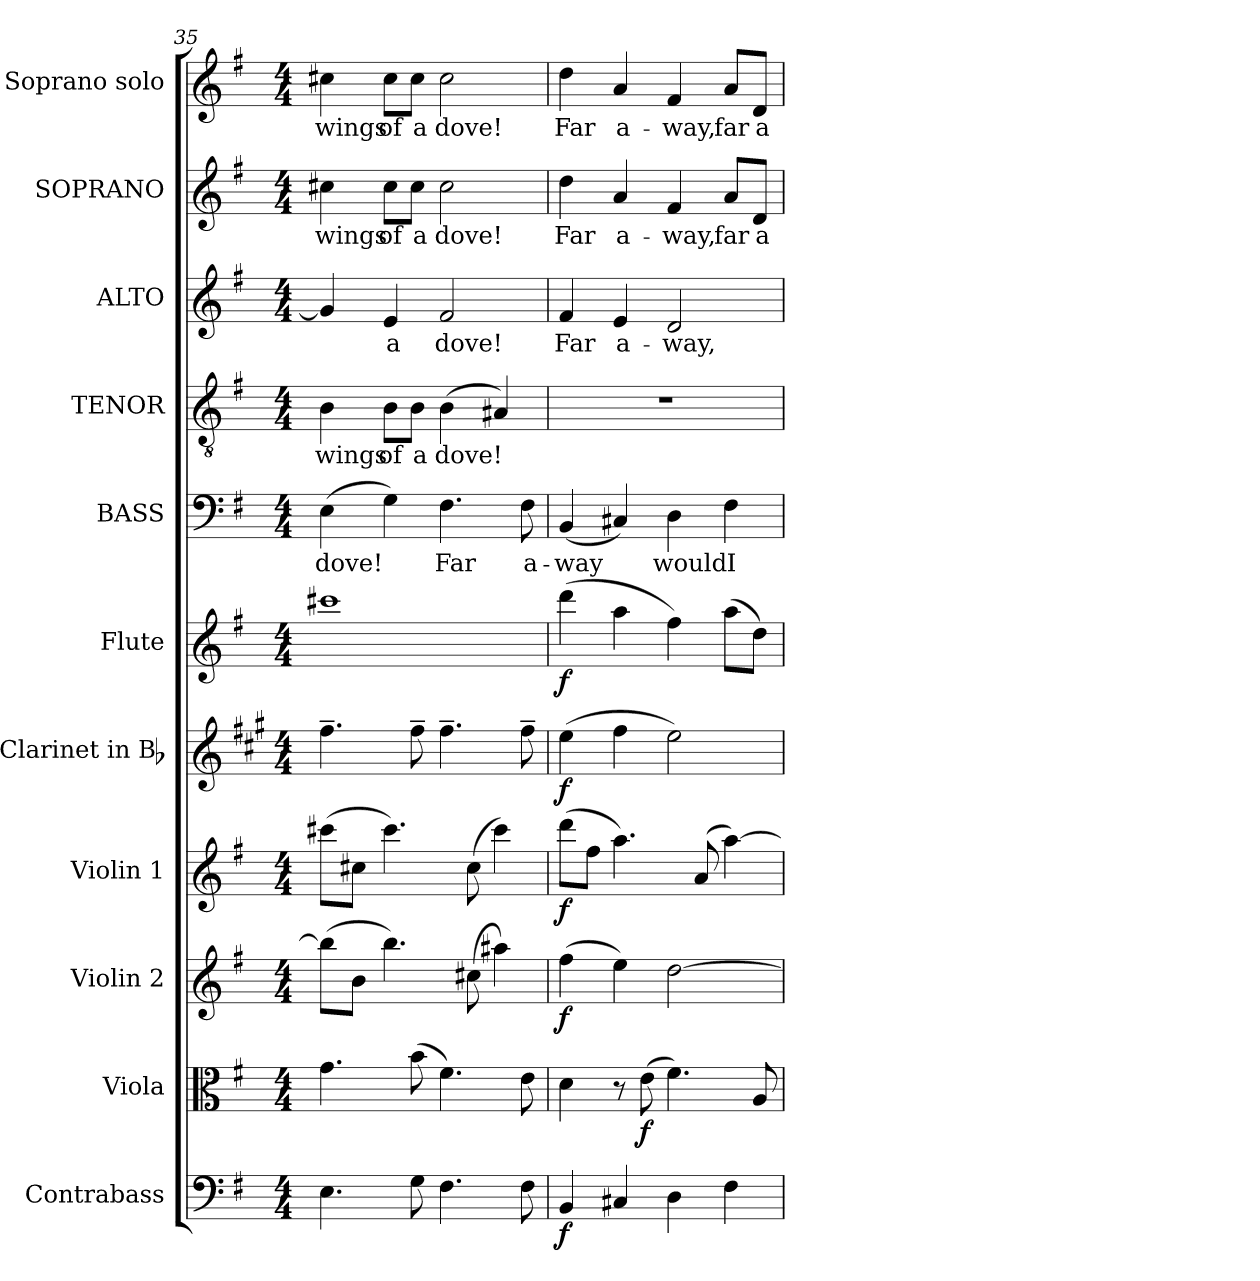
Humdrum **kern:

**kern	**dynam	**kern	**dynam	**kern	**dynam	**kern	**dynam	**kern	**dynam	**kern	**dynam	**kern	**text	**kern	**text	**kern	**text	**kern	**text	**kern	**text
*part11	*part11	*part10	*part10	*part9	*part9	*part8	*part8	*part7	*part7	*part6	*part6	*part5	*part5	*part4	*part4	*part3	*part3	*part2	*part2	*part1	*part1
*staff11	*staff11	*staff10	*staff10	*staff9	*staff9	*staff8	*staff8	*staff7	*staff7	*staff6	*staff6	*staff5	*staff5	*staff4	*staff4	*staff3	*staff3	*staff2	*staff2	*staff1	*staff1
*I"Contrabass	*	*I"Viola	*	*I"Violin 2	*	*I"Violin 1	*	*I"Clarinet in Bb	*	*I"Flute	*	*I"BASS	*	*I"TENOR	*	*I"ALTO	*	*I"SOPRANO	*	*I"Soprano solo	*
*I'Cb.	*	*I'Vla.	*	*I'Vln. 2	*	*I'Vln. 1	*	*I'Cl.	*	*I'Fl.	*	*I'B.	*	*I'T.	*	*I'A.	*	*I'S.	*	*I'S.	*
*clefF4	*	*clefC3	*	*clefG2	*	*clefG2	*	*clefG2	*	*clefG2	*	*clefF4	*	*clefGv2	*	*clefG2	*	*clefG2	*	*clefG2	*
*ITrd7c12	*	*	*	*	*	*	*	*ITrd1c2	*	*	*	*	*	*ITrd7c12	*	*	*	*	*	*	*
*k[f#]	*	*k[f#]	*	*k[f#]	*	*k[f#]	*	*k[f#]	*	*k[f#]	*	*k[f#]	*	*k[f#]	*	*k[f#]	*	*k[f#]	*	*k[f#]	*
*G:	*	*G:	*	*G:	*	*G:	*	*G:	*	*G:	*	*G:	*	*G:	*	*G:	*	*G:	*	*G:	*
*M4/4	*	*M4/4	*	*M4/4	*	*M4/4	*	*M4/4	*	*M4/4	*	*M4/4	*	*M4/4	*	*M4/4	*	*M4/4	*	*M4/4	*
=35	=35	=35	=35	=35	=35	=35	=35	=35	=35	=35	=35	=35	=35	=35	=35	=35	=35	=35	=35	=35	=35
!	!	!	!	!	!	!	!	!	!	!	!	!	!LO:LY:b:color=#000000	!	!	!	!	!	!	!	!
!	!	!	!	!	!	!	!	!	!	!	!	!	!	!	!LO:LY:b:color=#000000	!	!	!	!	!	!
!	!	!	!	!	!	!	!	!	!	!	!	!	!	!	!	!	!	!	!LO:LY:b:color=#000000	!	!
!	!	!	!	!	!	!	!	!	!	!	!	!	!	!	!	!	!	!	!	!	!LO:LY:b:color=#000000
4.EEi\	.	4.gi\	.	(8bbi\L]	.	(8ccc#Xi\L	.	4.ee~i\	.	1ccc#Xi	.	(4Ei\	dove!	4BBi\	wings	4gi/]	.	4cc#Xi\	wings	4cc#Xi\	wings
.	.	.	.	8bi\J	.	8cc#Xi\J	.	.	.	.	.	.	.	.	.	.	.	.	.	.	.
!	!	!	!	!	!	!	!	!	!	!	!	!	!	!	!LO:LY:b:color=#000000	!	!	!	!	!	!
!	!	!	!	!	!	!	!	!	!	!	!	!	!	!	!	!	!LO:LY:b:color=#000000	!	!	!	!
!	!	!	!	!	!	!	!	!	!	!	!	!	!	!	!	!	!	!	!LO:LY:b:color=#000000	!	!
!	!	!	!	!	!	!	!	!	!	!	!	!	!	!	!	!	!	!	!	!	!LO:LY:b:color=#000000
.	.	.	.	4.bbi\)	.	4.ccc#i\)	.	.	.	.	.	4Gi\)	.	8BBi\L	of	4ei/	a	8cc#i\L	of	8cc#i\L	of
!	!	!	!	!	!	!	!	!	!	!	!	!	!	!	!LO:LY:b:color=#000000	!	!	!	!	!	!
!	!	!	!	!	!	!	!	!	!	!	!	!	!	!	!	!	!	!	!LO:LY:b:color=#000000	!	!
!	!	!	!	!	!	!	!	!	!	!	!	!	!	!	!	!	!	!	!	!	!LO:LY:b:color=#000000
8GGi\	.	(8bi\	.	.	.	.	.	8ee~i\	.	.	.	.	.	8BBi\J	a	.	.	8cc#i\J	a	8cc#i\J	a
!	!	!	!	!	!	!	!	!	!	!	!	!	!LO:LY:b:color=#000000	!	!	!	!	!	!	!	!
!	!	!	!	!	!	!	!	!	!	!	!	!	!	!	!LO:LY:b:color=#000000	!	!	!	!	!	!
!	!	!	!	!	!	!	!	!	!	!	!	!	!	!	!	!	!LO:LY:b:color=#000000	!	!	!	!
!	!	!	!	!	!	!	!	!	!	!	!	!	!	!	!	!	!	!	!LO:LY:b:color=#000000	!	!
!	!	!	!	!	!	!	!	!	!	!	!	!	!	!	!	!	!	!	!	!	!LO:LY:b:color=#000000
4.FF#i\	.	4.f#i\)	.	.	.	.	.	4.ee~i\	.	.	.	4.F#i\	Far	(4BBi\	dove!	2f#i/	dove!	2cc#i\	dove!	2cc#i\	dove!
.	.	.	.	(8cc#Xi\	.	(8cc#i\	.	.	.	.	.	.	.	.	.	.	.	.	.	.	.
.	.	.	.	4aa#Xi\)	.	4ccc#i\)	.	.	.	.	.	.	.	4AA#Xi/)	.	.	.	.	.	.	.
!	!	!	!	!	!	!	!	!	!	!	!	!	!LO:LY:b:color=#000000	!	!	!	!	!	!	!	!
8FF#i\	.	8ei\	.	.	.	.	.	8ee~i\	.	.	.	8F#i\	a-	.	.	.	.	.	.	.	.
=36	=36	=36	=36	=36	=36	=36	=36	=36	=36	=36	=36	=36	=36	=36	=36	=36	=36	=36	=36	=36	=36
!	!	!	!	!	!	!	!	!	!	!	!	!	!LO:LY:b:color=#000000	!	!	!	!	!	!	!	!
!	!	!	!	!	!	!	!	!	!	!	!	!	!	!	!	!	!LO:LY:b:color=#000000	!	!	!	!
!	!	!	!	!	!	!	!	!	!	!	!	!	!	!	!	!	!	!	!LO:LY:b:color=#000000	!	!
!	!	!	!	!	!	!	!	!	!	!	!	!	!	!	!	!	!	!	!	!	!LO:LY:b:color=#000000
4BBBi/	f	4di\	.	(4ff#i\	f	(8dddi\L	f	(4ddi\	f	(4dddi\	f	(4BBi/	-way	1r	.	4f#i/	Far	4ddi\	Far	4ddi\	Far
.	.	.	.	.	.	8ff#i\J	.	.	.	.	.	.	.	.	.	.	.	.	.	.	.
!	!	!	!	!	!	!	!	!	!	!	!	!	!	!	!	!	!LO:LY:b:color=#000000	!	!	!	!
!	!	!	!	!	!	!	!	!	!	!	!	!	!	!	!	!	!	!	!LO:LY:b:color=#000000	!	!
!	!	!	!	!	!	!	!	!	!	!	!	!	!	!	!	!	!	!	!	!	!LO:LY:b:color=#000000
4CC#Xi/	.	8r	.	4eei\)	.	4.aai\)	.	4eei\	.	4aai\	.	4C#Xi/)	.	.	.	4ei/	a-	4ai/	a-	4ai/	a-
.	.	(8ei\	f	.	.	.	.	.	.	.	.	.	.	.	.	.	.	.	.	.	.
!	!	!	!	!	!	!	!	!	!	!	!	!	!LO:LY:b:color=#000000	!	!	!	!	!	!	!	!
!	!	!	!	!	!	!	!	!	!	!	!	!	!	!	!	!	!LO:LY:b:color=#000000	!	!	!	!
!	!	!	!	!	!	!	!	!	!	!	!	!	!	!	!	!	!	!	!LO:LY:b:color=#000000	!	!
!	!	!	!	!	!	!	!	!	!	!	!	!	!	!	!	!	!	!	!	!	!LO:LY:b:color=#000000
4DDi\	.	4.f#i\)	.	[>2ddi\	.	.	.	2ddi\)	.	4ff#i\)	.	4Di\	would	.	.	2di/	-way,	4f#i/	-way,	4f#i/	-way,
.	.	.	.	.	.	(8ai/	.	.	.	.	.	.	.	.	.	.	.	.	.	.	.
!	!	!	!	!	!	!	!	!	!	!	!	!	!LO:LY:b:color=#000000	!	!	!	!	!	!	!	!
!	!	!	!	!	!	!	!	!	!	!	!	!	!	!	!	!	!	!	!LO:LY:b:color=#000000	!	!
!	!	!	!	!	!	!	!	!	!	!	!	!	!	!	!	!	!	!	!	!	!LO:LY:b:color=#000000
4FF#i\	.	.	.	.	.	[>4aai\)	.	.	.	(8aai\L	.	4F#i\	I	.	.	.	.	8ai/L	far	8ai/L	far
!	!	!	!	!	!	!	!	!	!	!	!	!	!	!	!	!	!	!	!LO:LY:b:color=#000000	!	!
!	!	!	!	!	!	!	!	!	!	!	!	!	!	!	!	!	!	!	!	!	!LO:LY:b:color=#000000
.	.	8Ai/	.	.	.	.	.	.	.	8ddi\J)	.	.	.	.	.	.	.	8di/J	a-	8di/J	a-
=	=	=	=	=	=	=	=	=	=	=	=	=	=	=	=	=	=	=	=	=	=
*-	*-	*-	*-	*-	*-	*-	*-	*-	*-	*-	*-	*-	*-	*-	*-	*-	*-	*-	*-	*-	*-
